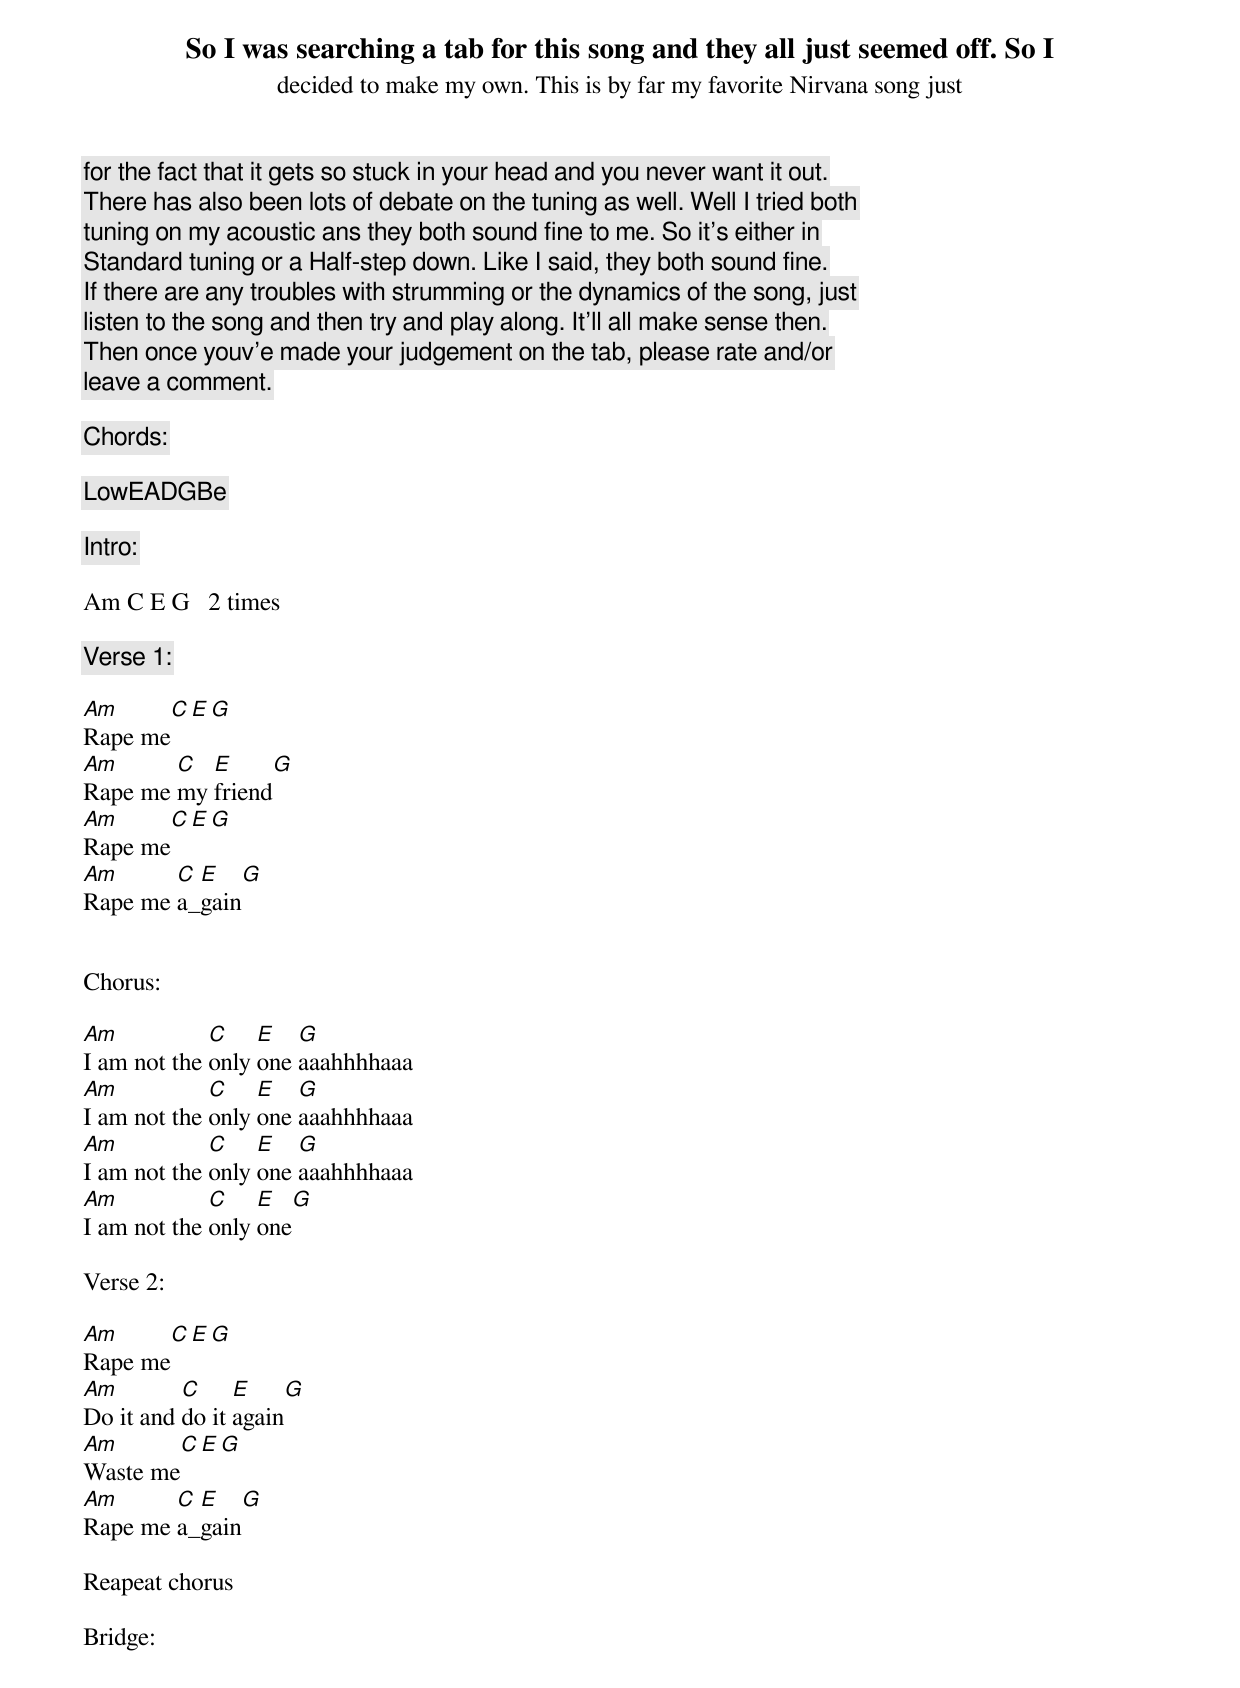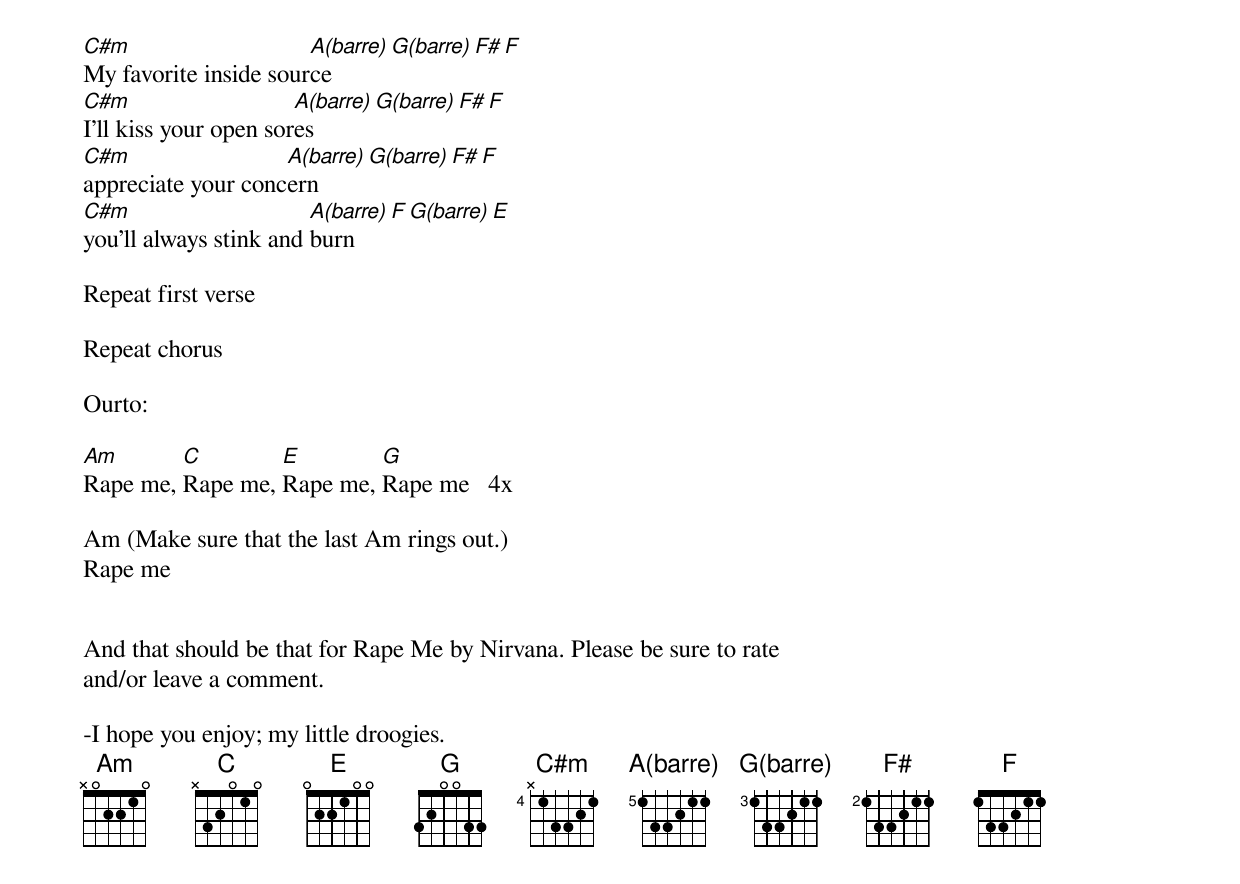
So I was searching a tab for this song and they all just seemed off. So I
decided to make my own. This is by far my favorite Nirvana song just
for the fact that it gets so stuck in your head and you never want it out.
There has also been lots of debate on the tuning as well. Well I tried both
tuning on my acoustic ans they both sound fine to me. So it's either in
Standard tuning or a Half-step down. Like I said, they both sound fine.
If there are any troubles with strumming or the dynamics of the song, just
listen to the song and then try and play along. It'll all make sense then.
Then once youv'e made your judgement on the tab, please rate and/or
leave a comment.

Chords:

      LowEADGBe
      Am:X02210
       C:X32010
       E:022100
       G:320033
     C#m:X46654
A(barre):577655
G(barre):355433
      F#:244322
       F:133211

Intro:

Am C E G   2 times

Verse 1:

Am      C  E      G
Rape me
Am      C  E      G
Rape me my friend
Am      C  E      G
Rape me
Am      C E    G
Rape me a_gain


Chorus:

Am           C    E   G
I am not the only one aaahhhhaaa
Am           C    E   G
I am not the only one aaahhhhaaa
Am           C    E   G
I am not the only one aaahhhhaaa
Am           C    E   G
I am not the only one

Verse 2:

Am        C     E      G
Rape me
Am        C     E      G
Do it and do it again
Am        C     E      G
Waste me
Am      C E    G
Rape me a_gain

Reapeat chorus

Bridge:

C#m                    A(barre) G(barre) F# F
My favorite inside source
C#m                    A(barre) G(barre) F# F
I'll kiss your open sores
C#m                 A(barre) G(barre) F# F
appreciate your concern
C#m                     A(barre) F G(barre) E
you'll always stink and burn

Repeat first verse

Repeat chorus

Ourto:

Am       C        E        G
Rape me, Rape me, Rape me, Rape me   4x

Am (Make sure that the last Am rings out.)
Rape me


And that should be that for Rape Me by Nirvana. Please be sure to rate
and/or leave a comment.

-I hope you enjoy; my little droogies.
